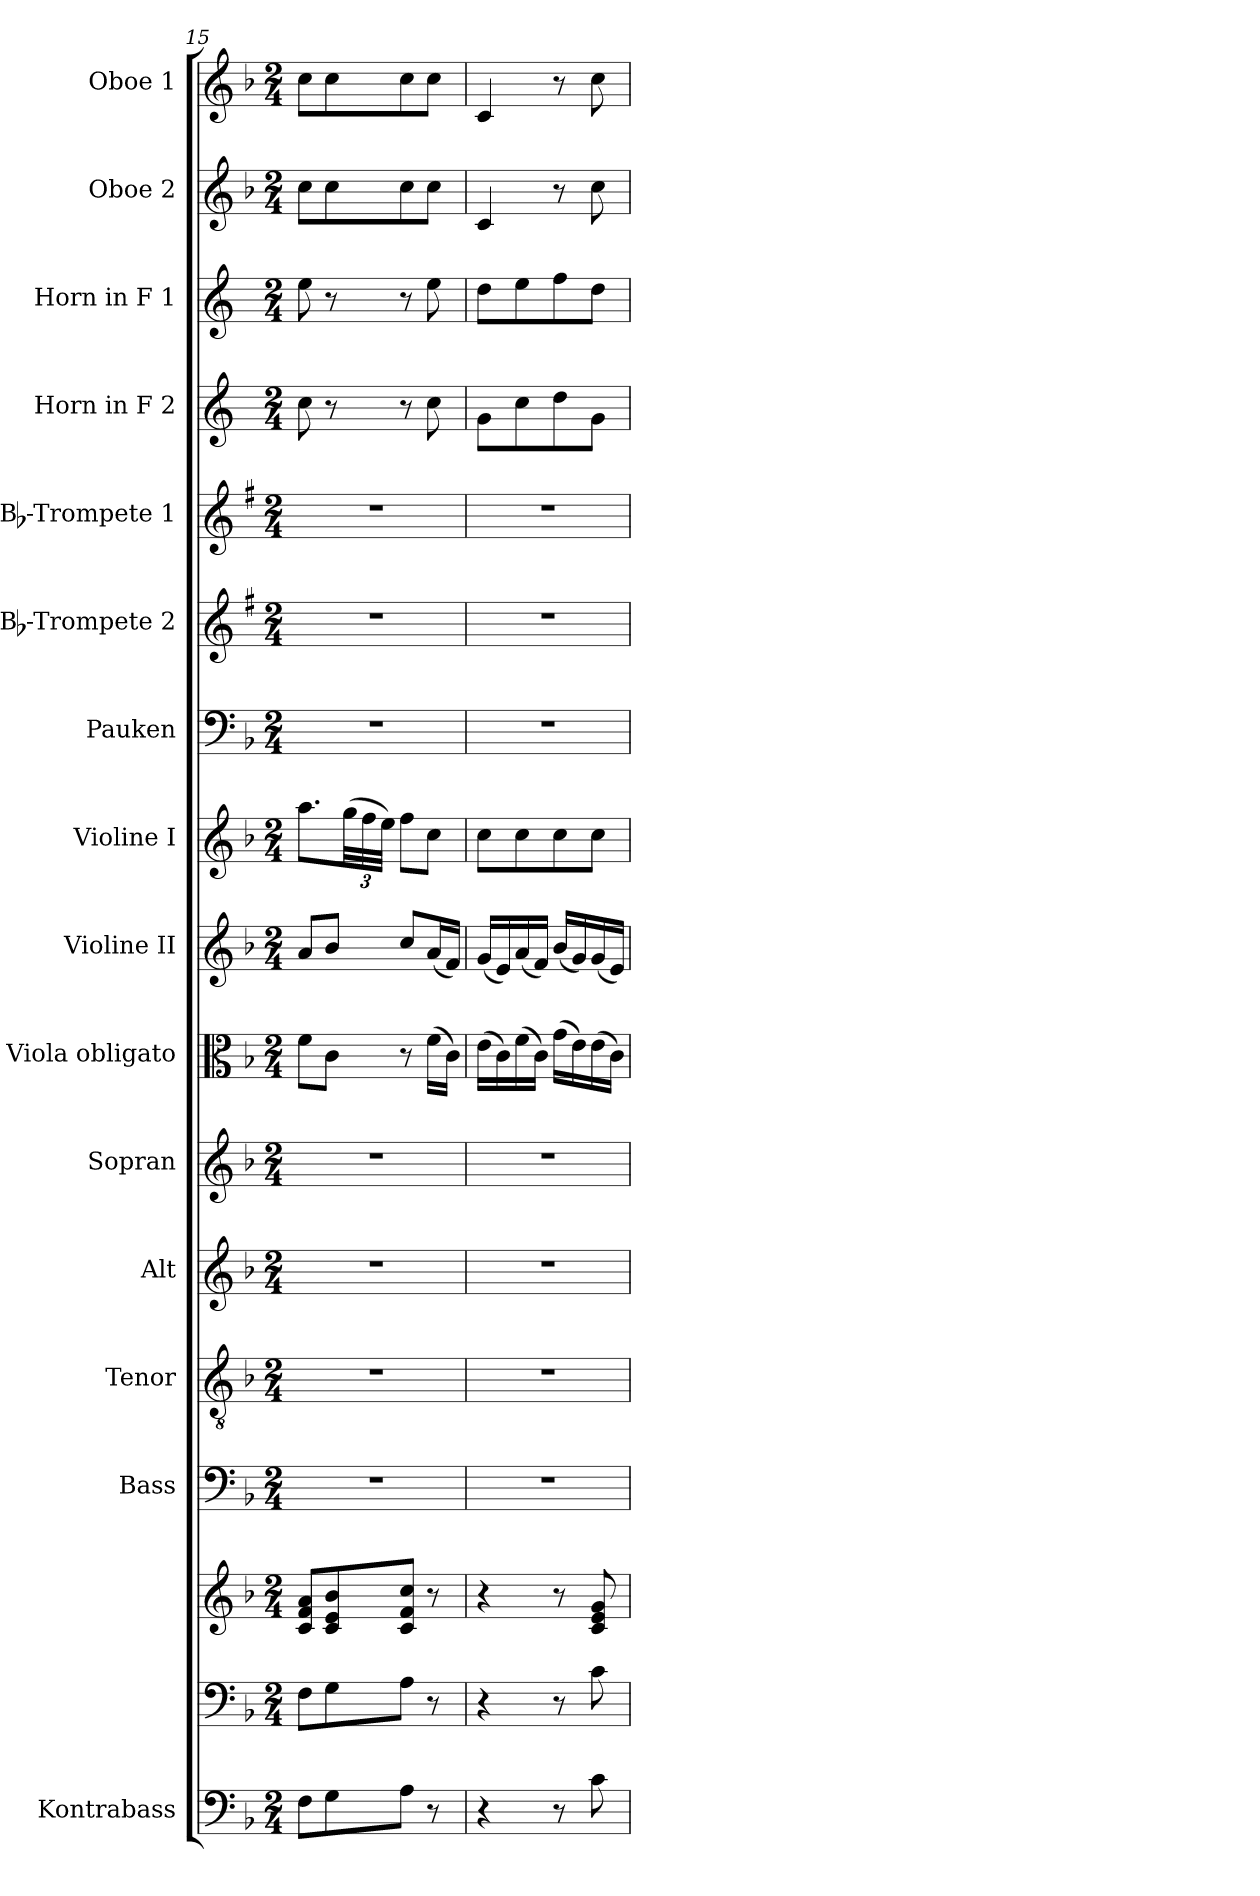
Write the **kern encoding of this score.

**kern	**kern	**kern	**kern	**kern	**kern	**kern	**kern	**kern	**kern	**kern	**kern	**kern	**kern	**kern	**kern	**kern
*part16	*part15	*part15	*part14	*part13	*part12	*part11	*part10	*part9	*part8	*part7	*part6	*part5	*part4	*part3	*part2	*part1
*staff17	*staff16	*staff15	*staff14	*staff13	*staff12	*staff11	*staff10	*staff9	*staff8	*staff7	*staff6	*staff5	*staff4	*staff3	*staff2	*staff1
*I"Kontrabass	*	*	*I"Bass	*I"Tenor	*I"Alt	*I"Sopran	*I"Viola obligato	*I"Violine II	*I"Violine I	*I"Pauken	*I"Bb-Trompete 2	*I"Bb-Trompete 1	*I"Horn in F 2	*I"Horn in F 1	*I"Oboe 2	*I"Oboe 1
*I'Kb.	*	*	*I'B.	*I'T.	*I'A.	*I'S.	*I'Vla.	*I'Vl. II	*I'Vl. I	*I'Pk.	*I'Bb Trp. 2	*I'Bb Trp. 1	*	*	*I'Ob. 2	*I'Ob. 1
*clefF4	*clefF4	*clefG2	*clefF4	*clefGv2	*clefG2	*clefG2	*clefC3	*clefG2	*clefG2	*clefF4	*clefG2	*clefG2	*clefG2	*clefG2	*clefG2	*clefG2
*ITrd7c12	*	*	*	*	*	*	*	*	*	*	*ITrd1c2	*ITrd1c2	*ITrd4c7	*ITrd4c7	*	*
*k[b-]	*k[b-]	*k[b-]	*k[b-]	*k[b-]	*k[b-]	*k[b-]	*k[b-]	*k[b-]	*k[b-]	*k[b-]	*k[b-]	*k[b-]	*k[b-]	*k[b-]	*k[b-]	*k[b-]
*F:	*F:	*F:	*F:	*F:	*F:	*F:	*F:	*F:	*F:	*F:	*F:	*F:	*F:	*F:	*F:	*F:
*M2/4	*M2/4	*M2/4	*M2/4	*M2/4	*M2/4	*M2/4	*M2/4	*M2/4	*M2/4	*M2/4	*M2/4	*M2/4	*M2/4	*M2/4	*M2/4	*M2/4
=15	=15	=15	=15	=15	=15	=15	=15	=15	=15	=15	=15	=15	=15	=15	=15	=15
8FF\L	8F\L	8c/ 8f/ 8a/L	2r	2r	2r	2r	8f\L	8a/L	8.aa\L	2r	2r	2r	8f\	8a\	8cc\L	8cc\L
8GG\	8G\	8c/ 8e/ 8b-/	.	.	.	.	8c\J	8b-/J	.	.	.	.	8r	8r	8cc\	8cc\
*	*	*	*	*	*	*	*	*	*Xbrackettup	*	*	*	*	*	*	*
.	.	.	.	.	.	.	.	.	(>48gg\LL	.	.	.	.	.	.	.
.	.	.	.	.	.	.	.	.	48ff\	.	.	.	.	.	.	.
.	.	.	.	.	.	.	.	.	48ee\JJJ)	.	.	.	.	.	.	.
8AA\J	8A\J	8c/ 8f/ 8cc/J	.	.	.	.	8r	8cc/L	8ff\L	.	.	.	8r	8r	8cc\	8cc\
8r	8r	8r	.	.	.	.	(>16f\LL	(<16a/L	8cc\J	.	.	.	8f\	8a\	8cc\J	8cc\J
.	.	.	.	.	.	.	16c\JJ)	16f/JJ)	.	.	.	.	.	.	.	.
=16	=16	=16	=16	=16	=16	=16	=16	=16	=16	=16	=16	=16	=16	=16	=16	=16
4r	4r	4r	2r	2r	2r	2r	(>16e\LL	(<16g/LL	8cc\L	2r	2r	2r	8c\L	8g\L	4c/	4c/
.	.	.	.	.	.	.	16c\)	16e/)	.	.	.	.	.	.	.	.
.	.	.	.	.	.	.	(>16f\	(<16a/	8cc\	.	.	.	8f\	8a\	.	.
.	.	.	.	.	.	.	16c\JJ)	16f/JJ)	.	.	.	.	.	.	.	.
8r	8r	8r	.	.	.	.	(>16g\LL	(<16b-/LL	8cc\	.	.	.	8g\	8b-\	8r	8r
.	.	.	.	.	.	.	16e\)	16g/)	.	.	.	.	.	.	.	.
8C\	8c\	8c/ 8e/ 8g/	.	.	.	.	(>16e\	(<16g/	8cc\J	.	.	.	8c\J	8g\J	8cc\	8cc\
.	.	.	.	.	.	.	16c\JJ)	16e/JJ)	.	.	.	.	.	.	.	.
=	=	=	=	=	=	=	=	=	=	=	=	=	=	=	=	=
*-	*-	*-	*-	*-	*-	*-	*-	*-	*-	*-	*-	*-	*-	*-	*-	*-
